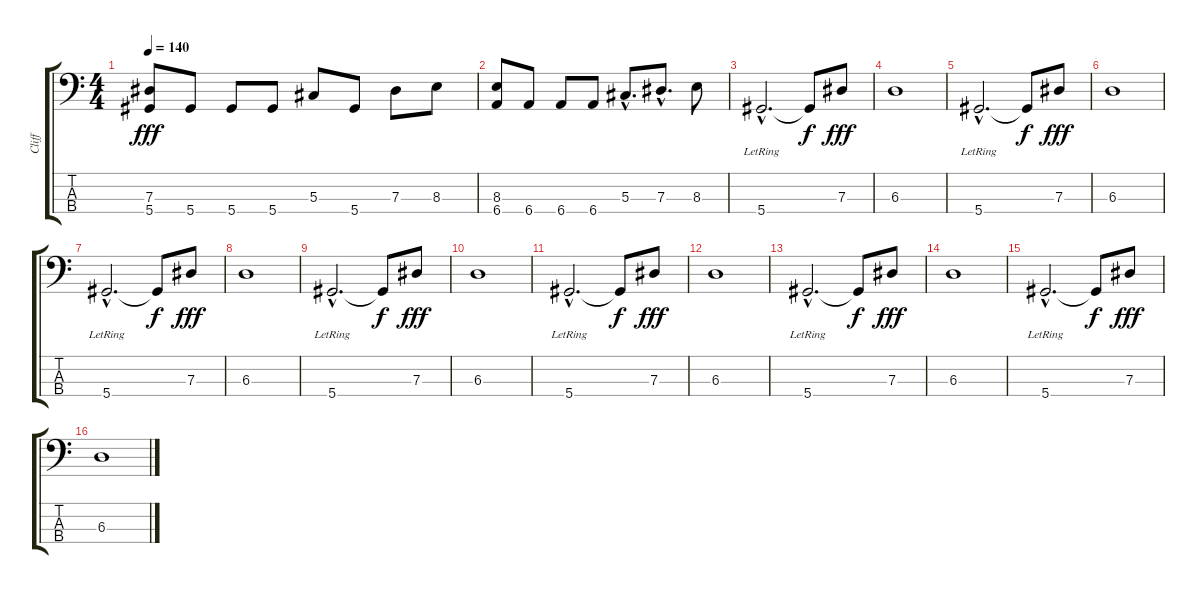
\track ("Cliff" "Cliff") {instrument electricbasspick}
\staff {score tabs}
\tuning (Gb2 Db2 Ab1 Eb1) {hide}
\ts (4 4)
\tempo 140
\clef f4
\ks c
(7.3 5.4).8{dy fff} 5.4.8 5.4.8 5.4.8 5.3.8 5.4.8 7.3.8 8.3.8 |
(8.3 6.4).8 6.4.8 6.4.8 6.4.8 5.3{hac}.8{d} 7.3{hac}.8{d} 8.3.8 |
5.4{hac lr}.2{d} 5.4{t}.8{dy f} 7.3.8{dy fff} |
6.3.1 |
5.4{hac lr}.2{d} 5.4{t}.8{dy f} 7.3.8{dy fff} |
6.3.1 |
5.4{hac lr}.2{d} 5.4{t}.8{dy f} 7.3.8{dy fff} |
6.3.1 |
5.4{hac lr}.2{d} 5.4{t}.8{dy f} 7.3.8{dy fff} |
6.3.1 |
5.4{hac lr}.2{d} 5.4{t}.8{dy f} 7.3.8{dy fff} |
6.3.1 |
5.4{hac lr}.2{d} 5.4{t}.8{dy f} 7.3.8{dy fff} |
6.3.1 |
5.4{hac lr}.2{d} 5.4{t}.8{dy f} 7.3.8{dy fff} |
6.3.1
